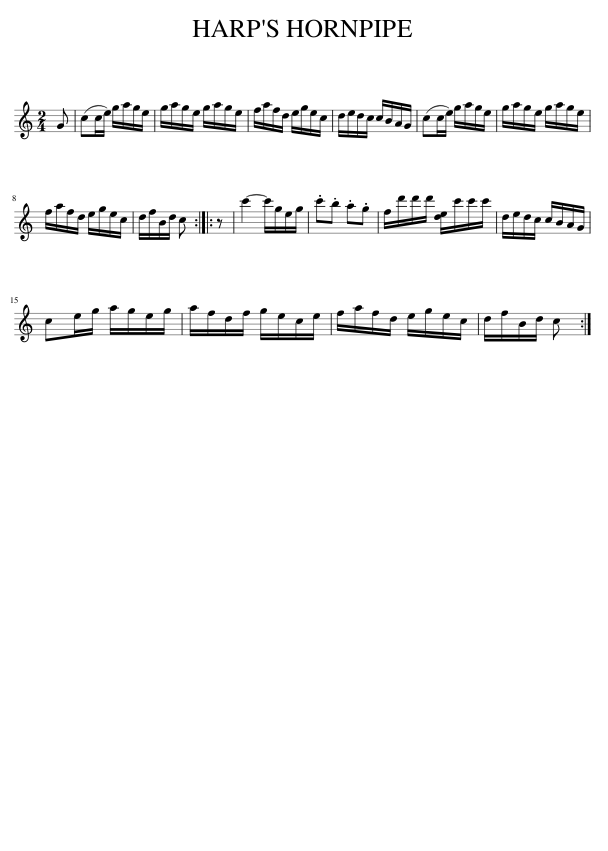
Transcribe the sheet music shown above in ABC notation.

X:1
L:1/8
M:2/4
I:linebreak $
K:C
V:1 treble
V:1
 G | (cc/e/) g/a/g/e/ | g/a/g/e/ g/a/g/e/ | f/a/f/d/ e/g/e/c/ | d/e/d/c/ c/B/A/G/ | %5
 (cc/e/) g/a/g/e/ | g/a/g/e/ g/a/g/e/ |$ f/a/f/d/ e/g/e/c/ | d/f/B/d/ c :: z | %10
 c'2- c'/g/e/g/ | .c'.b .a.g | f/d'/d'/d'/ [de]/c'/c'/c'/ | d/e/d/c/ c/B/A/G/ |$ ce/g/ a/g/e/g/ | %15
 a/f/d/f/ g/e/c/e/ | f/a/f/d/ e/g/e/c/ | d/f/B/d/ c :| %18
